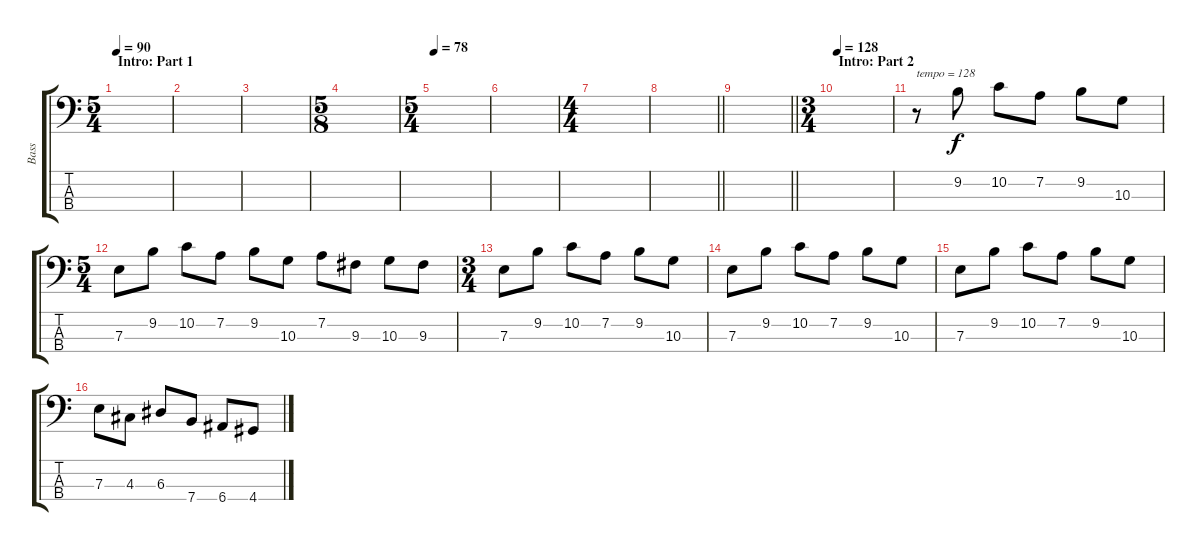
\track ("Bass" "Bass") {instrument fretlessbass}
\staff {score tabs}
\tuning (G2 D2 A1 E1) {hide}
\ts (5 4)
\section ("" "Intro: Part 1")
\tempo 90
\clef f4
\ks c
|
|
|
\ts (5 8)
|
\ts (5 4)
\tempo 78
|
|
\ts (4 4)
|
\barLineRight lightlight
|
\barLineRight lightlight
|
\ts (3 4)
\section ("" "Intro: Part 2")
\tempo 128
|
r.8{txt "tempo = 128"} 9.2.8 10.2.8 7.2.8 9.2.8 10.3.8 |
\ts (5 4)
7.3.8 9.2.8 10.2.8 7.2.8 9.2.8 10.3.8 7.2.8 9.3.8 10.3.8 9.3.8 |
\ts (3 4)
7.3.8 9.2.8 10.2.8 7.2.8 9.2.8 10.3.8 |
7.3.8 9.2.8 10.2.8 7.2.8 9.2.8 10.3.8 |
7.3.8 9.2.8 10.2.8 7.2.8 9.2.8 10.3.8 |
7.3.8 4.3.8 6.3.8 7.4.8 6.4.8 4.4.8
